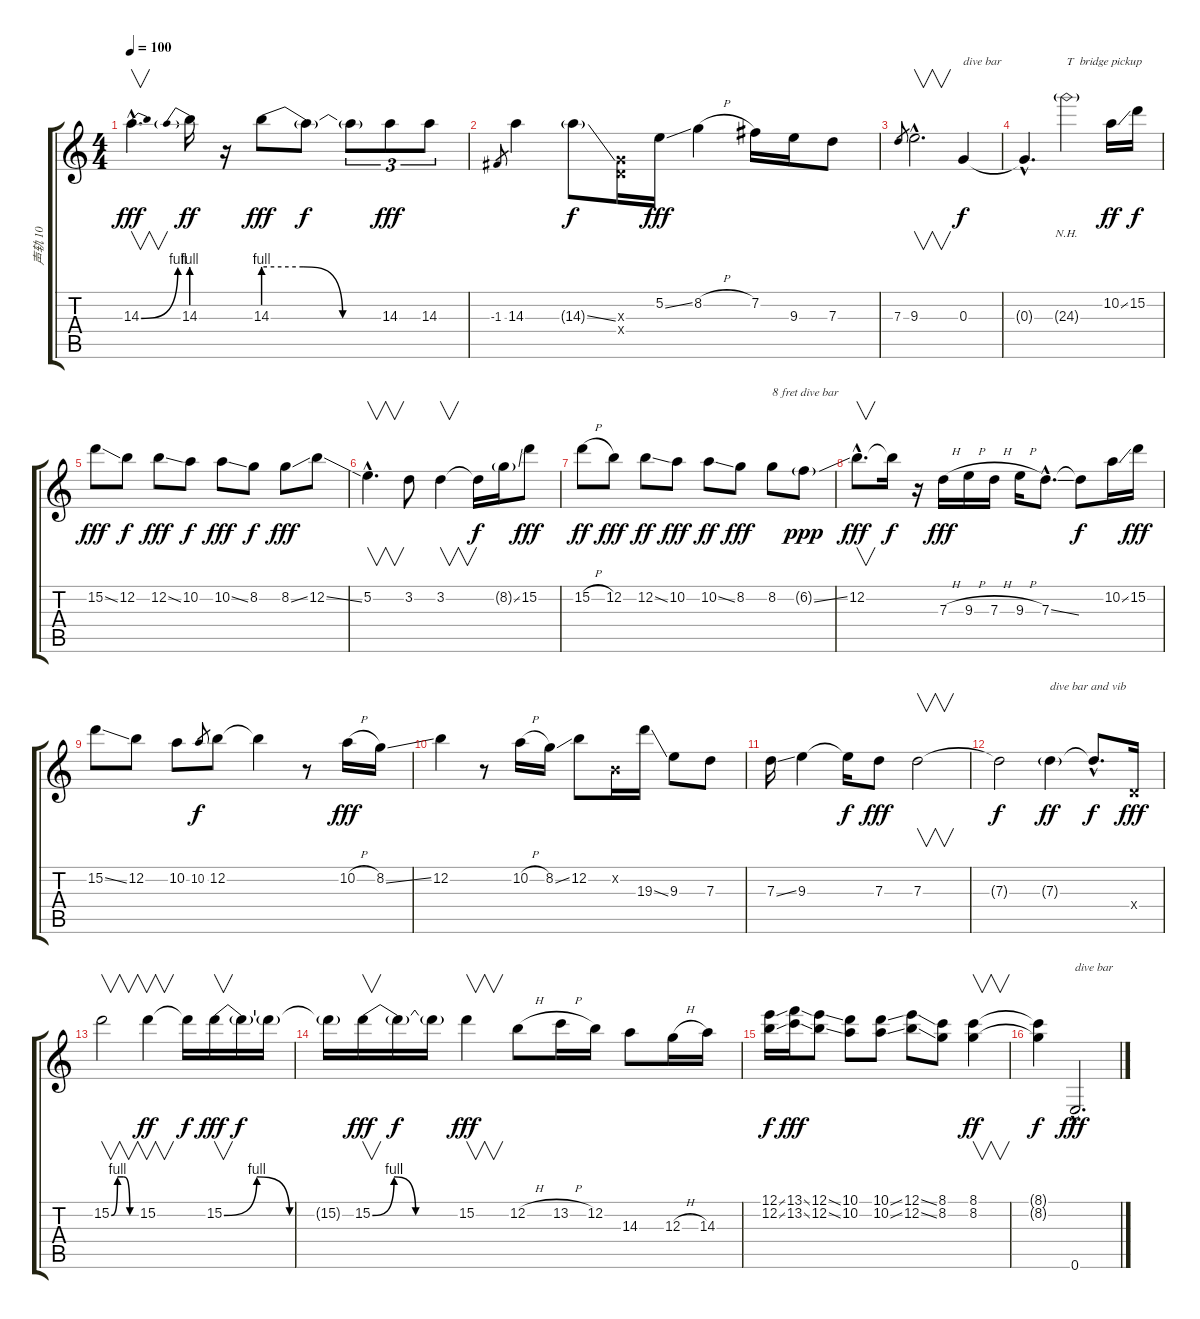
\track ("声轨 10" "声轨 10") {instrument distortionguitar}
\staff {score tabs}
\tuning (E4 B3 G3 D3 A2 E2) {hide}
\ts (4 4)
\tempo 100
\clef g2
\ks c
14.3{be (bend 0 0 60 4) hac}.4{v d dy fff} 14.3{be (prebend 0 4 60 4)}.16{dy ff} r.16 14.3{be (custom 0 4 20 4 40 0 60 0)}.8{dy fff} 14.3{t}.8{dy f} 14.3{t}.8{tu (3 2)} 14.3.8{tu (3 2) dy fff} 14.3.8{tu (3 2)} |
-1.3.8{gr} 14.3.4 14.3{ss g}.8{dy f} (0.3{x} 0.4{x}).16 5.2{ss}.16{dy fff} 8.2{h}.4 7.2.16 9.3.16 7.3.8 |
7.3.8{gr} 9.3{hac}.2{v d} 0.3.4{txt "dive bar" dy f volume 0} |
0.3{hac t}.4{d} 24.3{nh g}.2{txt "T  bridge pickup" volume 0} 10.2{ss}.16{dy ff volume 16} 15.2.16{dy f} |
15.2{ss}.8{dy fff} 12.2.8{dy f} 12.2{ss}.8{dy fff} 10.2.8{dy f} 10.2{ss}.8{dy fff} 8.2.8{dy f} 8.2{ss}.8{dy fff} 12.2{ss}.8 |
5.2{hac}.4{v d} 3.2.8 3.2.4{v} 3.2{t}.16{dy f} 8.2{ss g}.16 15.2.8{dy fff} |
15.2{h}.8{dy ff} 12.2.8{dy fff} 12.2{ss}.8{dy ff} 10.2.8{dy fff} 10.2{ss}.8{dy ff} 8.2.8{dy fff} 8.2.8{txt "8 fret dive bar" volume 0} 6.2{ss g}.8{dy ppp volume 16} |
12.2{hac}.8{v d dy fff} 12.2{t}.16{dy f} r.16 7.3{h}.16{dy fff} 9.3{h}.16 7.3{h}.16 9.3{h}.16 7.3{ss hac}.8{d} 7.3{t}.8{dy f} 10.2{ss}.16 15.2.16{dy fff} |
15.2{ss}.8 12.2.8 10.2.8 10.2.8{gr dy f} 12.2.8 12.2{t}.4 r.8 10.2{h}.16{dy fff} 8.2{ss}.16 |
12.2.4 r.8 10.2{h}.16 8.2{ss}.16 12.2.8 0.2{x}.16 19.3{ss}.16 9.3.8 7.3.8 |
7.3{ss}.16 9.3.4 9.3{t}.16{dy f} 7.3.8{dy fff} 7.3.2{v} |
7.3{t}.2{dy f} 7.3{g}.4{txt "dive bar and vib" dy ff volume 0} 7.3{hac t}.8{d dy f volume 0} 0.4{x}.16{dy fff volume 16} |
15.2{be (custom 0 0 15 4 30 4 45 0 60 0)}.2{v} 15.2.4{v dy ff} 15.2{t}.16{dy f} 15.2{be (custom 0 0 15 4 30 0 45 0 60 0)}.16{v dy fff} 15.2{t}.16{dy f} 15.2{t}.16 |
15.2{t}.16 15.2{be (custom 0 0 15 4 30 0 45 0 60 0)}.16{v dy fff} 15.2{t}.16{dy f} 15.2{t}.16 15.2.4{v dy fff} 12.2{h}.8 13.2{h}.16 12.2.16 14.3.8 12.3{h}.16 14.3.16 |
(12.1{ss} 12.2{ss}).16{dy f} (13.1{ss} 13.2{ss}).16{dy fff} (12.1{ss} 12.2{ss}).8 (10.1 10.2).8 (10.1{ss} 10.2{ss}).8 (12.1{ss} 12.2{ss}).8 (8.1 8.2).8 (8.1 8.2).4{v dy ff} |
(8.1{t} 8.2{t}).4{dy f} 0.6{hac}.2{d txt "dive bar" dy fff volume 0}
